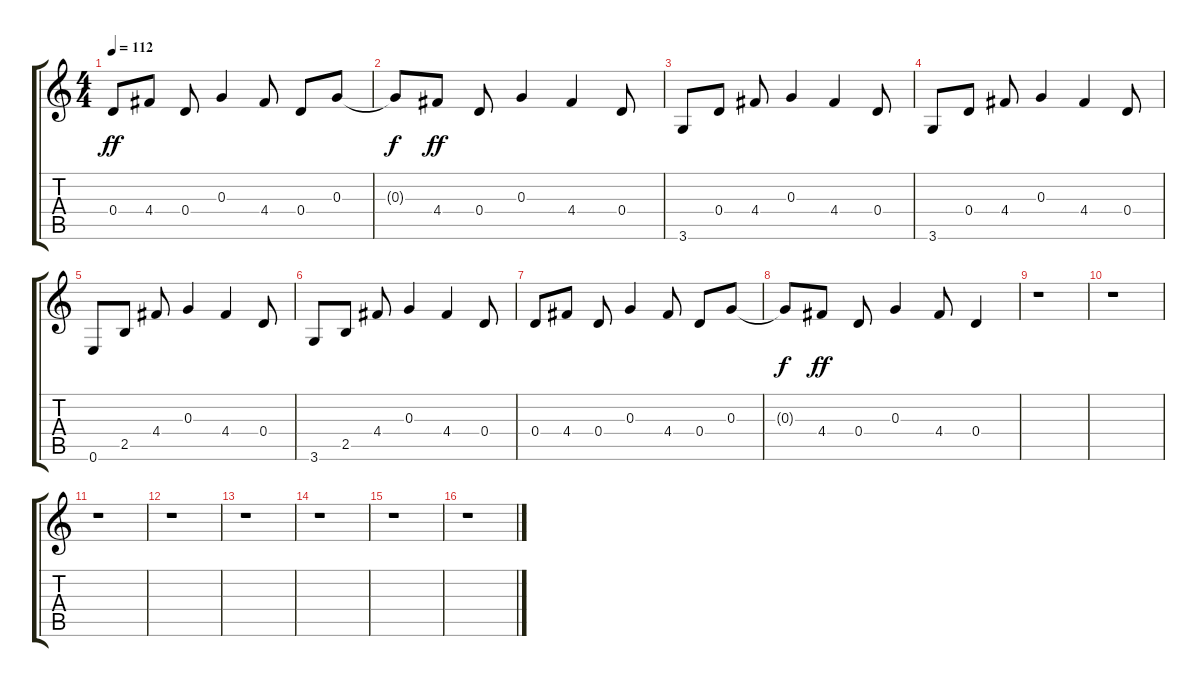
\track "" {instrument overdrivenguitar}
\staff {score tabs}
\tuning (E4 B3 G3 D3 A2 E2) {hide}
\ts (4 4)
\tempo 112
\clef g2
\ks c
0.4.8{dy ff} 4.4.8 0.4.8 0.3.4 4.4.8 0.4.8 0.3.8 |
0.3{t}.8{dy f} 4.4.8{dy ff} 0.4.8 0.3.4 4.4.4 0.4.8 |
3.6.8 0.4.8 4.4.8 0.3.4 4.4.4 0.4.8 |
3.6.8 0.4.8 4.4.8 0.3.4 4.4.4 0.4.8 |
0.6.8 2.5.8 4.4.8 0.3.4 4.4.4 0.4.8 |
3.6.8 2.5.8 4.4.8 0.3.4 4.4.4 0.4.8 |
0.4.8 4.4.8 0.4.8 0.3.4 4.4.8 0.4.8 0.3.8 |
0.3{t}.8{dy f} 4.4.8{dy ff} 0.4.8 0.3.4 4.4.8 0.4.4 |
r.1 |
r.1 |
r.1 |
r.1 |
r.1 |
r.1 |
r.1 |
r.1
